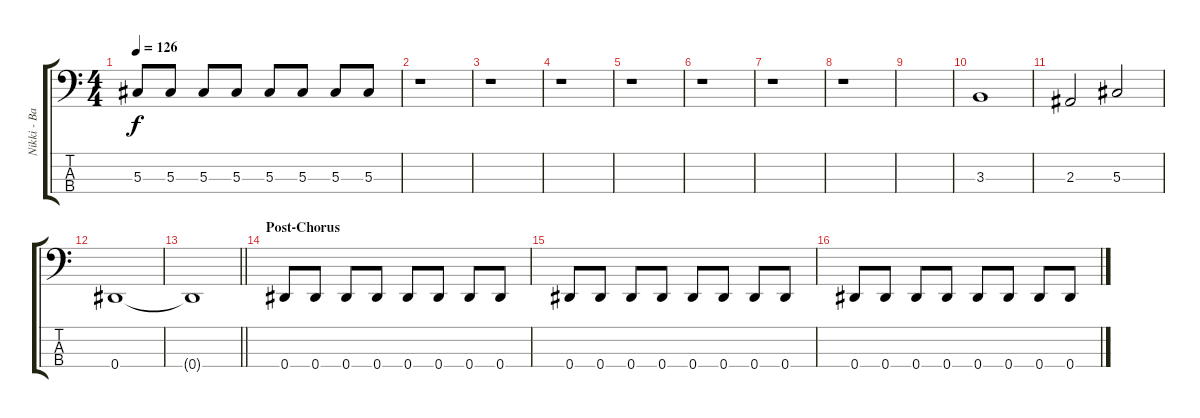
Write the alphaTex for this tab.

\track ("Nikki - Bass" "Nikki - Ba") {instrument electricbasspick}
\staff {score tabs}
\tuning (Gb2 Db2 Ab1 Eb1) {hide}
\ts (4 4)
\tempo 126
\clef f4
\ks c
5.3.8{dy f} 5.3.8 5.3.8 5.3.8 5.3.8 5.3.8 5.3.8 5.3.8 |
r.1 |
r.1 |
r.1 |
r.1 |
r.1 |
r.1 |
r.1 |
|
3.3.1 |
2.3.2 5.3.2 |
0.4.1 |
\barLineRight lightlight
0.4{t}.1 |
\section ("" "Post-Chorus")
0.4.8 0.4.8 0.4.8 0.4.8 0.4.8 0.4.8 0.4.8 0.4.8 |
0.4.8 0.4.8 0.4.8 0.4.8 0.4.8 0.4.8 0.4.8 0.4.8 |
0.4.8 0.4.8 0.4.8 0.4.8 0.4.8 0.4.8 0.4.8 0.4.8
